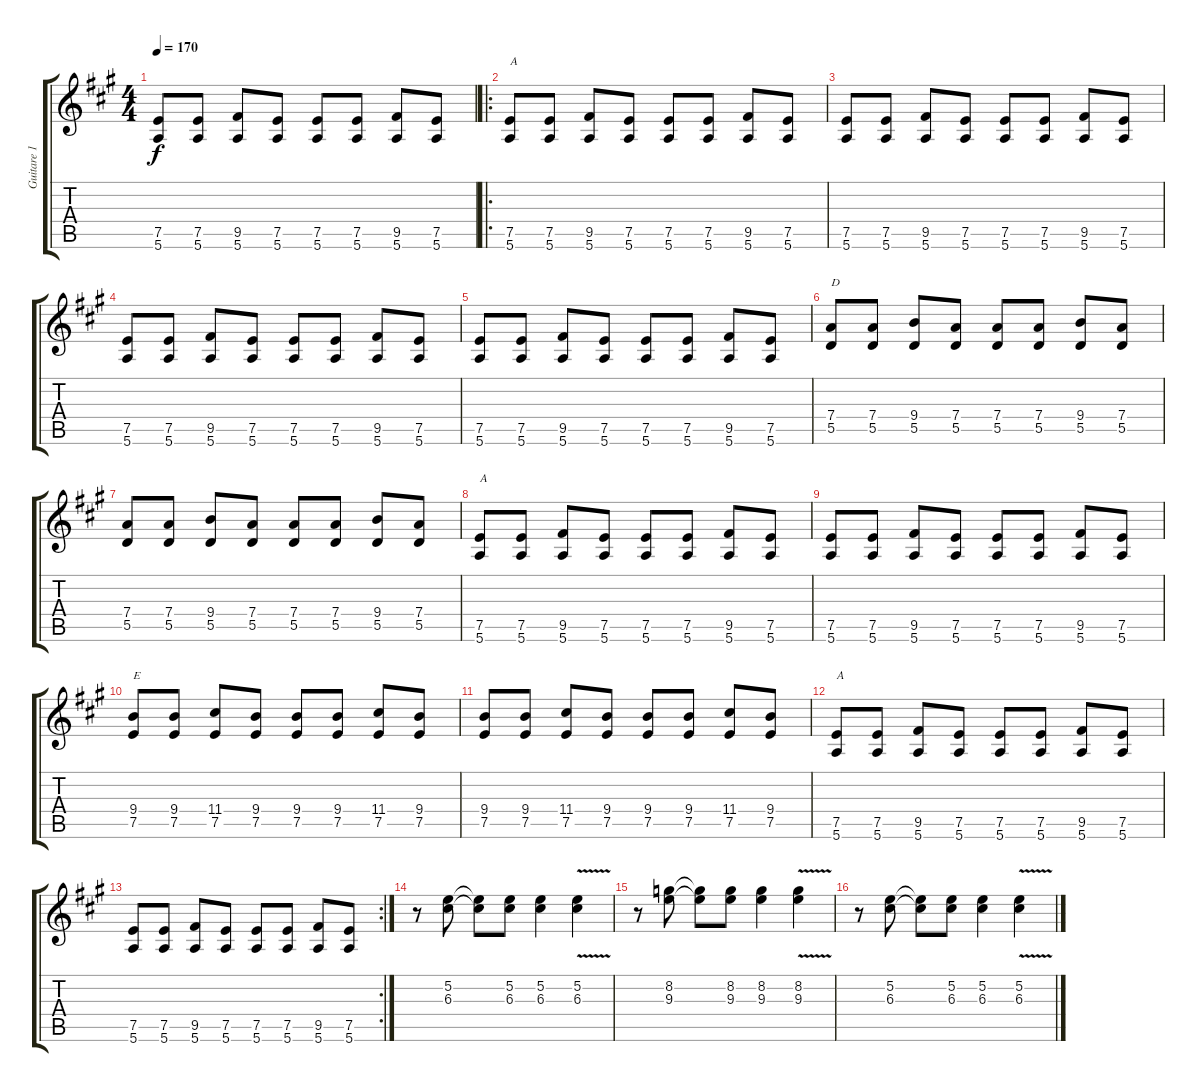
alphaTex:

\track ("Guitare 1" "Guitare 1") {instrument distortionguitar}
\staff {score tabs}
\tuning (E4 B3 G3 D3 A2 E2) {hide}
\ts (4 4)
\tempo 170
\clef g2
\ks a
(7.5 5.6).8{dy f} (7.5 5.6).8 (9.5 5.6).8 (7.5 5.6).8 (7.5 5.6).8 (7.5 5.6).8 (9.5 5.6).8 (7.5 5.6).8 |
\ro
(7.5 5.6).8{txt "A"} (7.5 5.6).8 (9.5 5.6).8 (7.5 5.6).8 (7.5 5.6).8 (7.5 5.6).8 (9.5 5.6).8 (7.5 5.6).8 |
(7.5 5.6).8 (7.5 5.6).8 (9.5 5.6).8 (7.5 5.6).8 (7.5 5.6).8 (7.5 5.6).8 (9.5 5.6).8 (7.5 5.6).8 |
(7.5 5.6).8 (7.5 5.6).8 (9.5 5.6).8 (7.5 5.6).8 (7.5 5.6).8 (7.5 5.6).8 (9.5 5.6).8 (7.5 5.6).8 |
(7.5 5.6).8 (7.5 5.6).8 (9.5 5.6).8 (7.5 5.6).8 (7.5 5.6).8 (7.5 5.6).8 (9.5 5.6).8 (7.5 5.6).8 |
(7.4 5.5).8{txt "D"} (7.4 5.5).8 (9.4 5.5).8 (7.4 5.5).8 (7.4 5.5).8 (7.4 5.5).8 (9.4 5.5).8 (7.4 5.5).8 |
(7.4 5.5).8 (7.4 5.5).8 (9.4 5.5).8 (7.4 5.5).8 (7.4 5.5).8 (7.4 5.5).8 (9.4 5.5).8 (7.4 5.5).8 |
(7.5 5.6).8{txt "A"} (7.5 5.6).8 (9.5 5.6).8 (7.5 5.6).8 (7.5 5.6).8 (7.5 5.6).8 (9.5 5.6).8 (7.5 5.6).8 |
(7.5 5.6).8 (7.5 5.6).8 (9.5 5.6).8 (7.5 5.6).8 (7.5 5.6).8 (7.5 5.6).8 (9.5 5.6).8 (7.5 5.6).8 |
(9.4 7.5).8{txt "E"} (9.4 7.5).8 (11.4 7.5).8 (9.4 7.5).8 (9.4 7.5).8 (9.4 7.5).8 (11.4 7.5).8 (9.4 7.5).8 |
(9.4 7.5).8 (9.4 7.5).8 (11.4 7.5).8 (9.4 7.5).8 (9.4 7.5).8 (9.4 7.5).8 (11.4 7.5).8 (9.4 7.5).8 |
(7.5 5.6).8{txt "A"} (7.5 5.6).8 (9.5 5.6).8 (7.5 5.6).8 (7.5 5.6).8 (7.5 5.6).8 (9.5 5.6).8 (7.5 5.6).8 |
\rc 2
(7.5 5.6).8 (7.5 5.6).8 (9.5 5.6).8 (7.5 5.6).8 (7.5 5.6).8 (7.5 5.6).8 (9.5 5.6).8 (7.5 5.6).8 |
r.8 (5.2 6.3).8 (5.2{t} 6.3{t}).8 (5.2 6.3).8 (5.2 6.3).4 (5.2{v} 6.3).4 |
r.8 (8.2 9.3).8 (8.2{t} 9.3{t}).8 (8.2 9.3).8 (8.2 9.3).4 (8.2 9.3{v}).4 |
r.8 (5.2 6.3).8 (5.2{t} 6.3{t}).8 (5.2 6.3).8 (5.2 6.3).4 (5.2{v} 6.3).4
